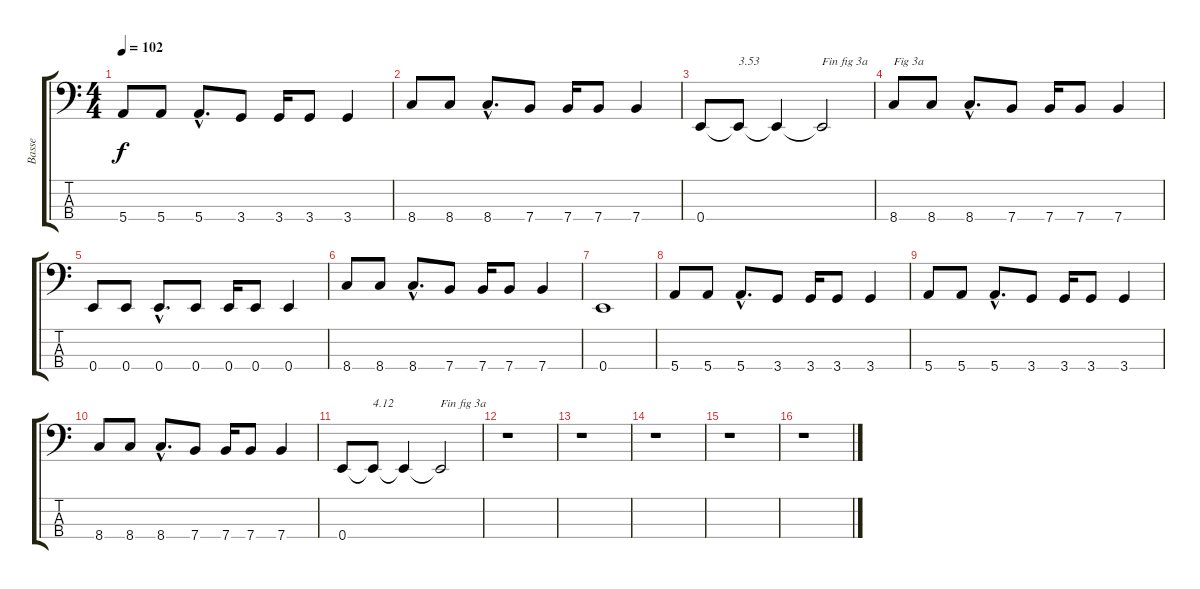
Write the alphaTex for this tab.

\track ("Basse" "Basse") {instrument electricbasspick}
\staff {score tabs}
\tuning (G2 D2 A1 E1) {hide}
\ts (4 4)
\tempo 102
\clef f4
\ks c
5.4.8{dy f} 5.4.8 5.4{hac}.8{d} 3.4.8 3.4.16 3.4.8 3.4.4 |
8.4.8 8.4.8 8.4{hac}.8{d} 7.4.8 7.4.16 7.4.8 7.4.4 |
0.4.8 0.4{t}.8{txt "3.53"} 0.4{t}.4 0.4{t}.2{txt "Fin fig 3a"} |
8.4.8{txt "Fig 3a"} 8.4.8 8.4{hac}.8{d} 7.4.8 7.4.16 7.4.8 7.4.4 |
0.4.8 0.4.8 0.4{hac}.8{d} 0.4.8 0.4.16 0.4.8 0.4.4 |
8.4.8 8.4.8 8.4{hac}.8{d} 7.4.8 7.4.16 7.4.8 7.4.4 |
0.4.1 |
5.4.8 5.4.8 5.4{hac}.8{d} 3.4.8 3.4.16 3.4.8 3.4.4 |
5.4.8 5.4.8 5.4{hac}.8{d} 3.4.8 3.4.16 3.4.8 3.4.4 |
8.4.8 8.4.8 8.4{hac}.8{d} 7.4.8 7.4.16 7.4.8 7.4.4 |
0.4.8 0.4{t}.8{txt "4.12"} 0.4{t}.4 0.4{t}.2{txt "Fin fig 3a"} |
r.1 |
r.1 |
r.1 |
r.1 |
r.1
